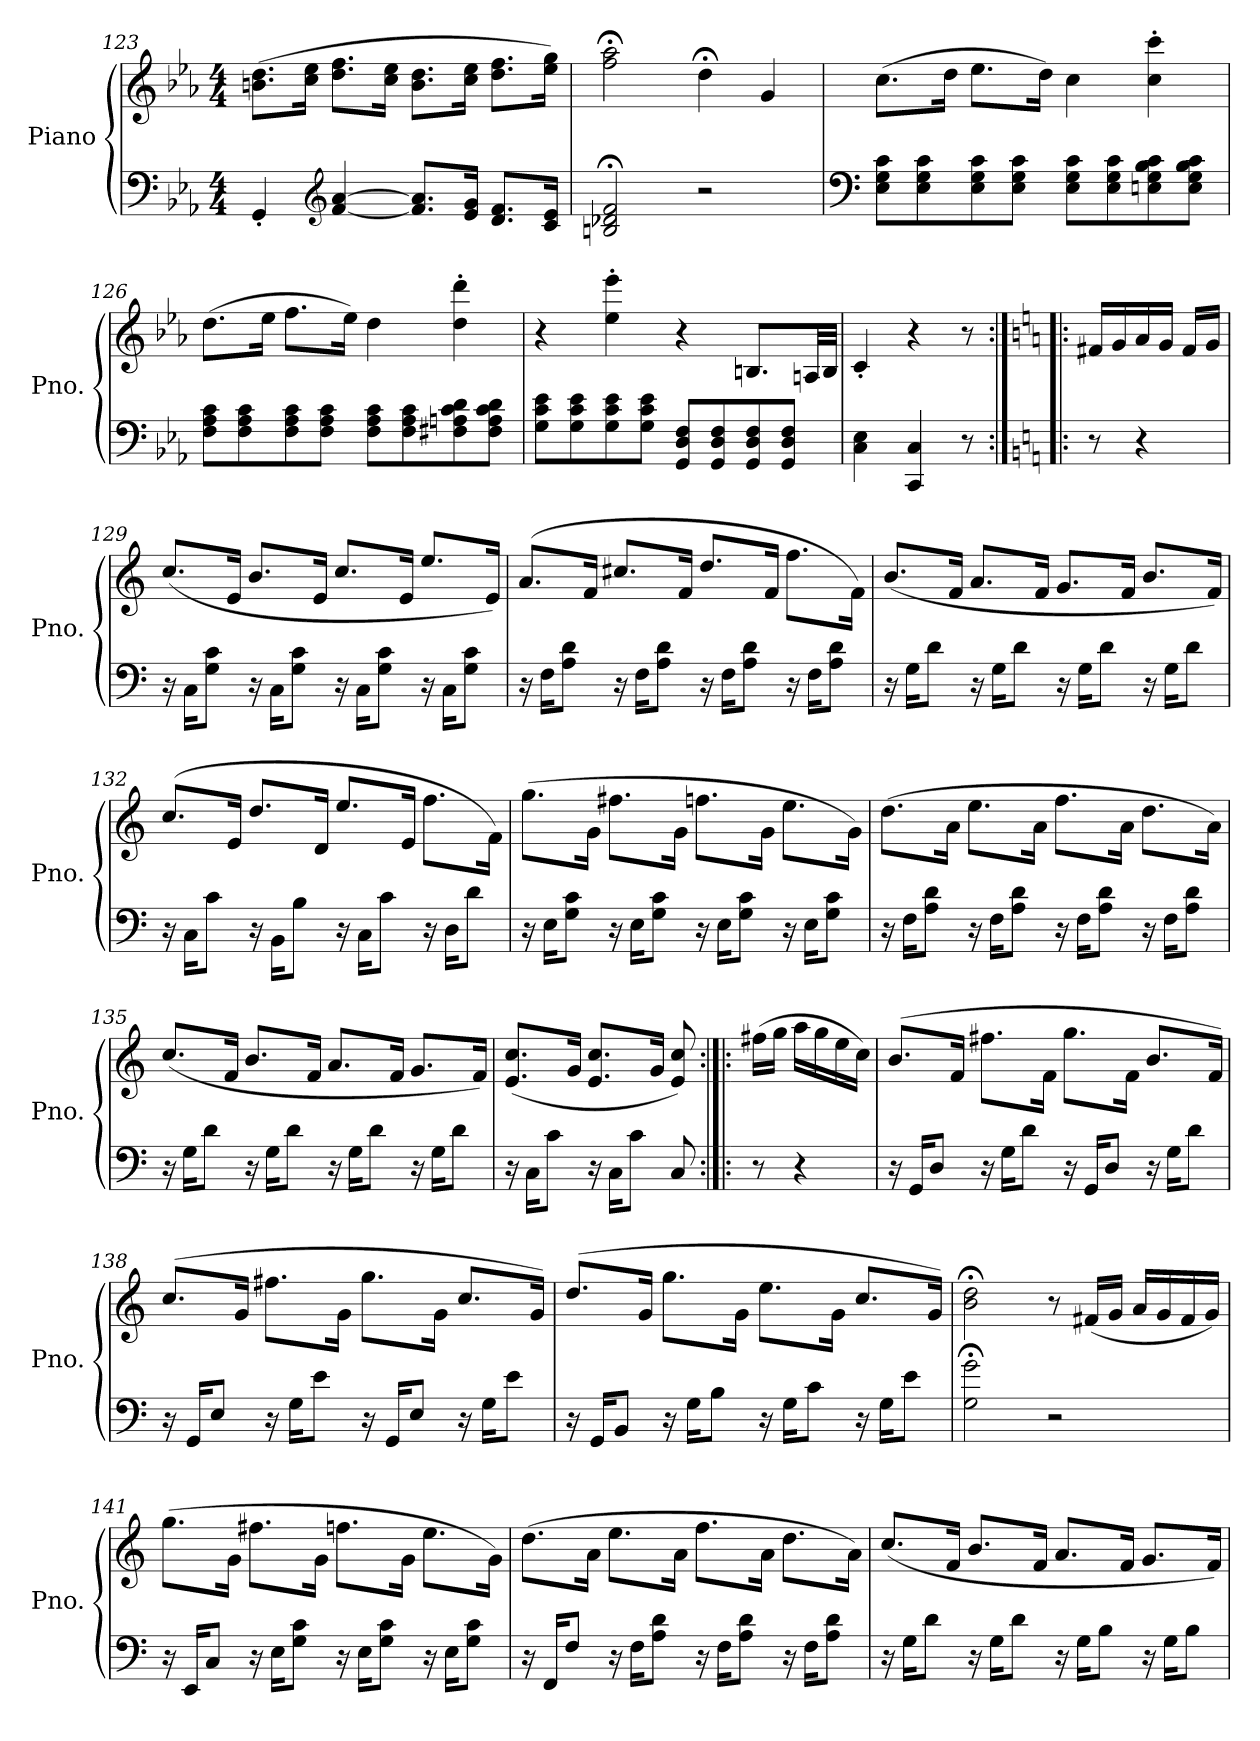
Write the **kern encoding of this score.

**kern	**kern
*part1	*part1
*staff2	*staff1
*I"Piano	*
*I'Pno.	*
*clefF4	*clefG2
*k[b-e-a-]	*k[b-e-a-]
*c:	*c:
*M4/4	*M4/4
=123	=123
4GG'/	(>8.bn\ 8.dd\L
.	16cc\ 16ee-\Jk
*clefG2	*
[4f/ [4a-/	8.dd\ 8.ff\L
.	16cc\ 16ee-\Jk
8.f/] 8.a-/]L	8.b\ 8.dd\L
16e-/ 16g/Jk	16cc\ 16ee-\Jk
8.d/ 8.f/L	8.dd\ 8.ff\L
16c/ 16e-/Jk	16ee-\ 16gg\Jk)
=124	=124
2Bn/;< 2d-X/;< 2f/;<	2ff\;< 2aa-\;<
2r	4dd;<\
.	4g/
!!LO:LB:g=z
=125	=125
*clefF4	*
8E-\ 8G\ 8c\L	(>8.cc\L
8E-\ 8G\ 8c\	.
.	16dd\Jk
8E-\ 8G\ 8c\	8.ee-\L
8E-\ 8G\ 8c\J	.
.	16dd\Jk)
8E-\ 8G\ 8c\L	4cc\
8E-\ 8G\ 8c\	.
8En\ 8G\ 8B-\ 8c\	4cc\' 4ccc\'
8E\ 8G\ 8B-\ 8c\J	.
=126	=126
8F\ 8A-\ 8c\L	(>8.dd\L
8F\ 8A-\ 8c\	.
.	16ee-\Jk
8F\ 8A-\ 8c\	8.ff\L
8F\ 8A-\ 8c\J	.
.	16ee-\Jk)
8F\ 8A-\ 8c\L	4dd\
8F\ 8A-\ 8c\	.
8F#X\ 8An\ 8c\ 8d\	4dd\' 4ddd\'
8F#\ 8A\ 8c\ 8d\J	.
=127	=127
8G\ 8c\ 8e-\L	4r
8G\ 8c\ 8e-\	.
8G\ 8c\ 8e-\	4ee-\' 4eee-\'
8G\ 8c\ 8e-\J	.
8GG/ 8D/ 8F/L	4r
8GG/ 8D/ 8F/	.
8GG/ 8D/ 8F/	8.Bn/L
8GG/ 8D/ 8F/J	.
.	32An/LL
.	32B/JJJ
!!LO:LB:g=z
=128	=128
4C\ 4E-\	4c'/
4CC/ 4C/	4r
8r	8r
=128X16:|!|:	=128X16:|!|:
*k[]	*k[]
*C:	*C:
8r	16f#X/LL
.	16g/
4r	16a/
.	16g/JJ
.	16f#/LL
.	16g/JJ
=129	=129
16r	(<8.cc/L
16C\KL	.
8G\ 8c\J	.
.	16e/Jk
16r	8.b/L
16C\KL	.
8G\ 8c\J	.
.	16e/Jk
16r	8.cc/L
16C\KL	.
8G\ 8c\J	.
.	16e/Jk
16r	8.ee/L
16C\KL	.
8G\ 8c\J	.
.	16e/Jk)
=130	=130
16r	(>8.a/L
16F\KL	.
8A\ 8d\J	.
.	16f/Jk
16r	8.cc#X/L
16F\KL	.
8A\ 8d\J	.
.	16f/Jk
16r	8.dd/L
16F\KL	.
8A\ 8d\J	.
.	16f/Jk
16r	8.ff\L
16F\KL	.
8A\ 8d\J	.
.	16f\Jk)
!!LO:LB:g=z
=131	=131
16r	(<8.b/L
16G\KL	.
8d\J	.
.	16f/Jk
16r	8.a/L
16G\KL	.
8d\J	.
.	16f/Jk
16r	8.g/L
16G\KL	.
8d\J	.
.	16f/Jk
16r	8.b/L
16G\KL	.
8d\J	.
.	16f/Jk)
=132	=132
16r	(>8.cc/L
16C\KL	.
8c\J	.
.	16e/Jk
16r	8.dd/L
16BB\KL	.
8B\J	.
.	16d/Jk
16r	8.ee/L
16C\KL	.
8c\J	.
.	16e/Jk
16r	8.ff\L
16D\KL	.
8d\J	.
.	16f\Jk)
=133	=133
16r	(>8.gg\L
16E\KL	.
8G\ 8c\J	.
.	16g\Jk
16r	8.ff#X\L
16E\KL	.
8G\ 8c\J	.
.	16g\Jk
16r	8.ffn\L
16E\KL	.
8G\ 8c\J	.
.	16g\Jk
16r	8.ee\L
16E\KL	.
8G\ 8c\J	.
.	16g\Jk)
!!LO:LB:g=z
=134	=134
16r	(>8.dd\L
16F\KL	.
8A\ 8d\J	.
.	16a\Jk
16r	8.ee\L
16F\KL	.
8A\ 8d\J	.
.	16a\Jk
16r	8.ff\L
16F\KL	.
8A\ 8d\J	.
.	16a\Jk
16r	8.dd\L
16F\KL	.
8A\ 8d\J	.
.	16a\Jk)
=135	=135
16r	(<8.cc/L
16G\KL	.
8d\J	.
.	16f/Jk
16r	8.b/L
16G\KL	.
8d\J	.
.	16f/Jk
16r	8.a/L
16G\KL	.
8d\J	.
.	16f/Jk
16r	8.g/L
16G\KL	.
8d\J	.
.	16f/Jk)
=136	=136
16r	(<8.e/ 8.cc/L
16C\KL	.
8c\J	.
.	16g/Jk
16r	8.e/ 8.cc/L
16C\KL	.
8c\J	.
.	16g/Jk
8C/	8e/ 8cc/)
=136X17:|!|:	=136X17:|!|:
8r	(>16ff#X\LL
.	16gg\JJ
4r	16aa\LL
.	16gg\
.	16ee\
.	16cc\JJ)
!!LO:LB:g=z
=137	=137
16r	(>8.b/L
16GG/KL	.
8D/J	.
.	16f/Jk
16r	8.ff#X\L
16G\KL	.
8d\J	.
.	16f\Jk
16r	8.gg\L
16GG/KL	.
8D/J	.
.	16f\Jk
16r	8.b/L
16G\KL	.
8d\J	.
.	16f/Jk)
=138	=138
16r	(>8.cc/L
16GG/KL	.
8E/J	.
.	16g/Jk
16r	8.ff#X\L
16G\KL	.
8e\J	.
.	16g\Jk
16r	8.gg\L
16GG/KL	.
8E/J	.
.	16g\Jk
16r	8.cc/L
16G\KL	.
8e\J	.
.	16g/Jk)
=139	=139
16r	(>8.dd/L
16GG/KL	.
8BB/J	.
.	16g/Jk
16r	8.gg\L
16G\KL	.
8B\J	.
.	16g\Jk
16r	8.ee\L
16G\KL	.
8c\J	.
.	16g\Jk
16r	8.cc/L
16G\KL	.
8e\J	.
.	16g/Jk)
!!LO:PB:g=z
=140	=140
2G\;< 2g\;<	2b\;< 2dd\;<
2r	8r
.	(<16f#X/LL
.	16g/JJ
.	16a/LL
.	16g/
.	16f#/
.	16g/JJ)
=141	=141
16r	(>8.gg\L
16EE/KL	.
8C/J	.
.	16g\Jk
16r	8.ff#X\L
16E\KL	.
8G\ 8c\J	.
.	16g\Jk
16r	8.ffn\L
16E\KL	.
8G\ 8c\J	.
.	16g\Jk
16r	8.ee\L
16E\KL	.
8G\ 8c\J	.
.	16g\Jk)
=142	=142
16r	(>8.dd\L
16FF/KL	.
8F/J	.
.	16a\Jk
16r	8.ee\L
16F\KL	.
8A\ 8d\J	.
.	16a\Jk
16r	8.ff\L
16F\KL	.
8A\ 8d\J	.
.	16a\Jk
16r	8.dd\L
16F\KL	.
8A\ 8d\J	.
.	16a\Jk)
!!LO:LB:g=z
=143	=143
16r	(<8.cc/L
16G\KL	.
8d\J	.
.	16f/Jk
16r	8.b/L
16G\KL	.
8d\J	.
.	16f/Jk
16r	8.a/L
16G\KL	.
8B\J	.
.	16f/Jk
16r	8.g/L
16G\KL	.
8B\J	.
.	16f/Jk)
=	=
*-	*-
